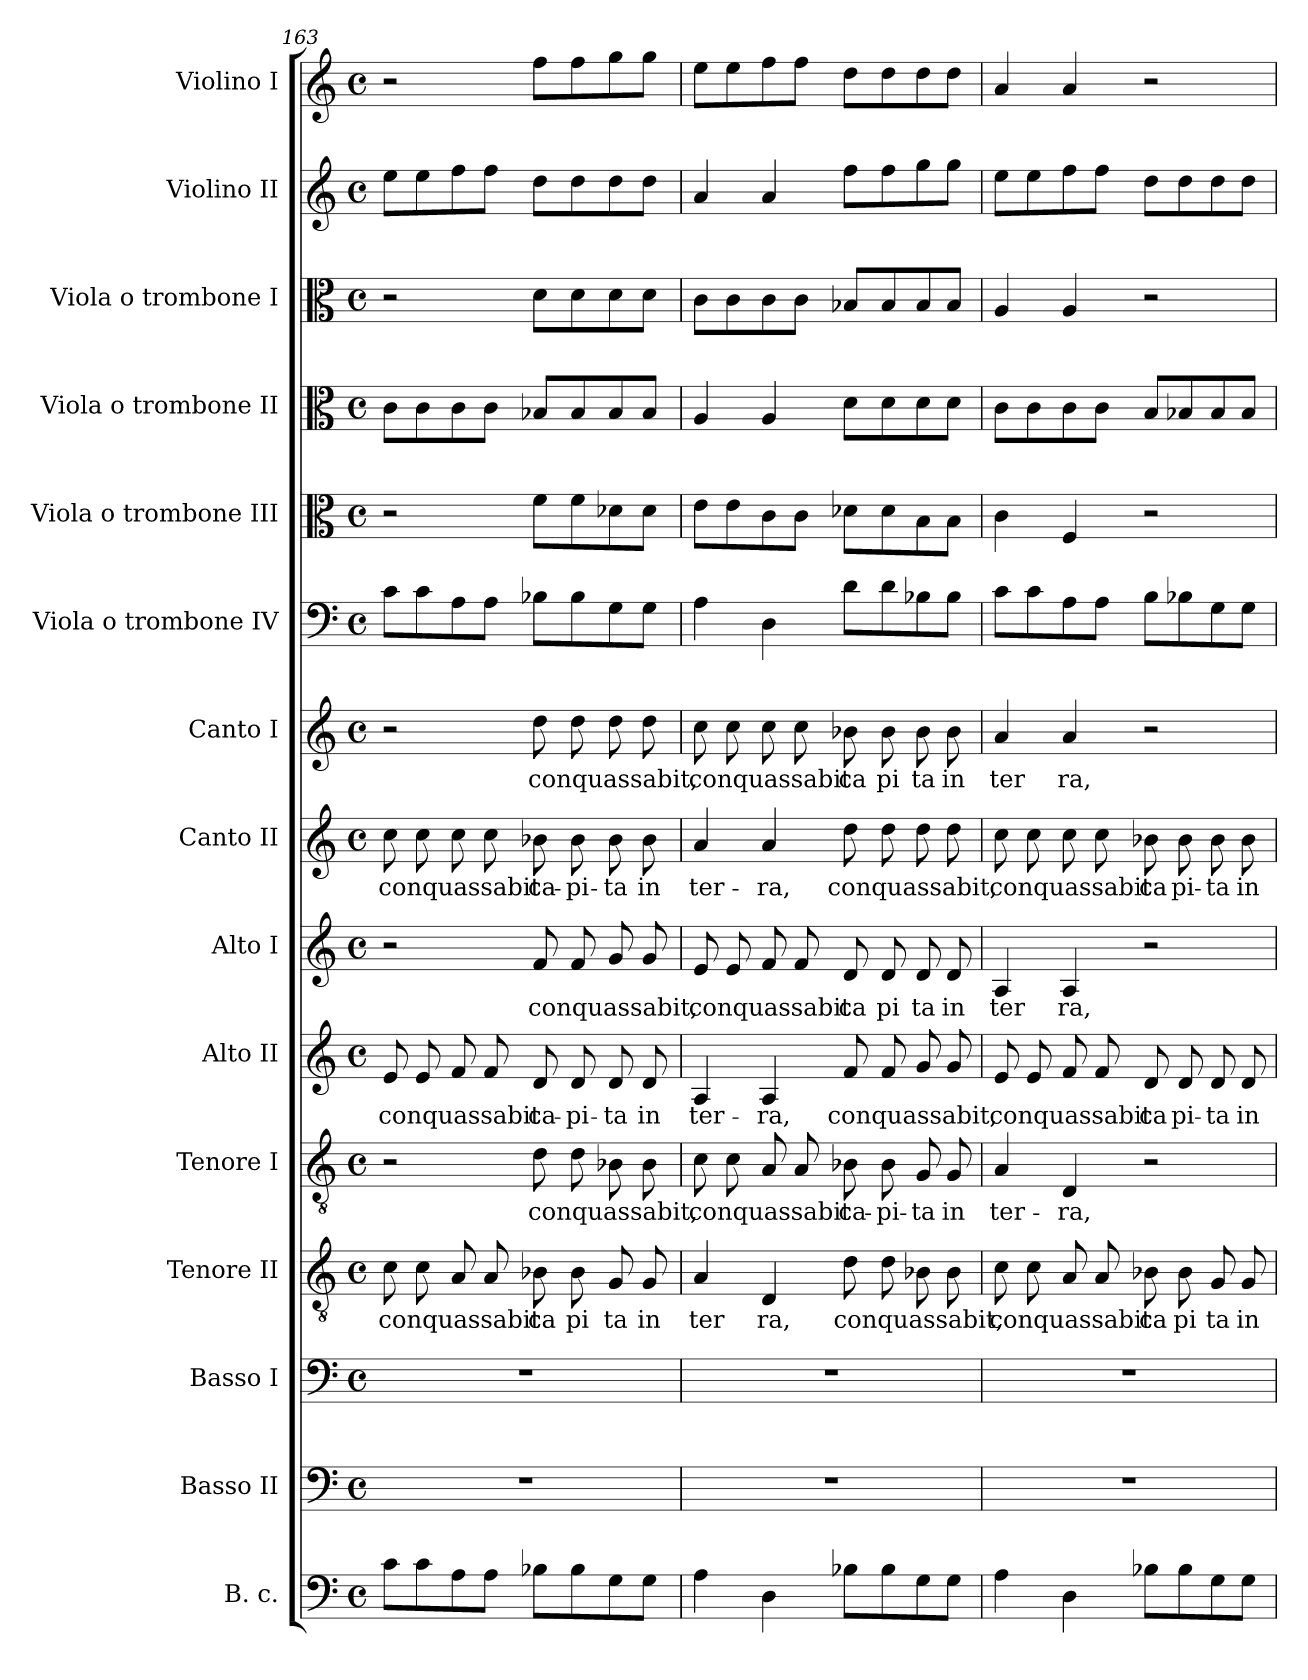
**kern	**kern	**kern	**kern	**text	**kern	**text	**kern	**text	**kern	**text	**kern	**text	**kern	**text	**kern	**kern	**kern	**kern	**kern	**kern
*part15	*part14	*part13	*part12	*part12	*part11	*part11	*part10	*part10	*part9	*part9	*part8	*part8	*part7	*part7	*part6	*part5	*part4	*part3	*part2	*part1
*staff15	*staff14	*staff13	*staff12	*staff12	*staff11	*staff11	*staff10	*staff10	*staff9	*staff9	*staff8	*staff8	*staff7	*staff7	*staff6	*staff5	*staff4	*staff3	*staff2	*staff1
*I"B. c.	*I"Basso II	*I"Basso I	*I"Tenore II	*	*I"Tenore I	*	*I"Alto II	*	*I"Alto I	*	*I"Canto II	*	*I"Canto I	*	*I"Viola o trombone IV	*I"Viola o trombone III	*I"Viola o trombone II	*I"Viola o trombone I	*I"Violino II	*I"Violino I
*	*	*	*	*	*	*	*	*	*	*	*	*	*	*	*I'Vla	*I'Vla	*I'Vla	*I'Vla	*I'Vln	*I'Vln
*clefF4	*clefF4	*clefF4	*clefGv2	*	*clefGv2	*	*clefG2	*	*clefG2	*	*clefG2	*	*clefG2	*	*clefF4	*clefC3	*clefC3	*clefC3	*clefG2	*clefG2
*k[]	*k[]	*k[]	*k[]	*	*k[]	*	*k[]	*	*k[]	*	*k[]	*	*k[]	*	*k[]	*k[]	*k[]	*k[]	*k[]	*k[]
*M4/4	*M4/4	*M4/4	*M4/4	*	*M4/4	*	*M4/4	*	*M4/4	*	*M4/4	*	*M4/4	*	*M4/4	*M4/4	*M4/4	*M4/4	*M4/4	*M4/4
*met(c)	*met(c)	*met(c)	*met(c)	*	*met(c)	*	*met(c)	*	*met(c)	*	*met(c)	*	*met(c)	*	*met(c)	*met(c)	*met(c)	*met(c)	*met(c)	*met(c)
=163	=163	=163	=163	=163	=163	=163	=163	=163	=163	=163	=163	=163	=163	=163	=163	=163	=163	=163	=163	=163
!	!	!	!	!LO:LY:b	!	!	!	!LO:LY:b	!	!	!	!LO:LY:b	!	!	!	!	!	!	!	!
8c\L	1r	1r	8c\	conquassabit	2r	.	8e/	conquassabit	2r	.	8cc\	conquassabit	2r	.	8c\L	2r	8c\L	2r	8ee\L	2r
8c\	.	.	8c\	.	.	.	8e/	.	.	.	8cc\	.	.	.	8c\	.	8c\	.	8ee\	.
8A\	.	.	8A/	.	.	.	8f/	.	.	.	8cc\	.	.	.	8A\	.	8c\	.	8ff\	.
8A\J	.	.	8A/	.	.	.	8f/	.	.	.	8cc\	.	.	.	8A\J	.	8c\J	.	8ff\J	.
!	!	!	!	!LO:LY:b	!	!LO:LY:b	!	!LO:LY:b	!	!LO:LY:b	!	!LO:LY:b	!	!LO:LY:b	!	!	!	!	!	!
8B-X\L	.	.	8B-X\	ca	8d\	conquassabit,	8d/	ca-	8f/	conquassabit,	8b-X\	ca-	8dd\	conquassabit,	8B-X\L	8f\L	8B-X/L	8d\L	8dd\L	8ff\L
!	!	!	!	!LO:LY:b	!	!	!	!LO:LY:b	!	!	!	!LO:LY:b	!	!	!	!	!	!	!	!
8B-\	.	.	8B-\	pi	8d\	.	8d/	-pi-	8f/	.	8b-\	-pi-	8dd\	.	8B-\	8f\	8B-/	8d\	8dd\	8ff\
!	!	!	!	!LO:LY:b	!	!	!	!LO:LY:b	!	!	!	!LO:LY:b	!	!	!	!	!	!	!	!
8G\	.	.	8G/	ta	8B-X\	.	8d/	-ta	8g/	.	8b-\	-ta	8dd\	.	8G\	8d-X\	8B-/	8d\	8dd\	8gg\
!	!	!	!	!LO:LY:b	!	!	!	!LO:LY:b	!	!	!	!LO:LY:b	!	!	!	!	!	!	!	!
8G\J	.	.	8G/	in	8B-\	.	8d/	in	8g/	.	8b-\	in	8dd\	.	8G\J	8d-\J	8B-/J	8d\J	8dd\J	8gg\J
=164	=164	=164	=164	=164	=164	=164	=164	=164	=164	=164	=164	=164	=164	=164	=164	=164	=164	=164	=164	=164
!	!	!	!	!LO:LY:b	!	!LO:LY:b	!	!LO:LY:b	!	!LO:LY:b	!	!LO:LY:b	!	!LO:LY:b	!	!	!	!	!	!
4A\	1r	1r	4A/	ter	8c\	conquassabit	4A/	ter-	8e/	conquassabit	4a/	ter-	8cc\	conquassabit	4A\	8e\L	4A/	8c\L	4a/	8ee\L
.	.	.	.	.	8c\	.	.	.	8e/	.	.	.	8cc\	.	.	8e\	.	8c\	.	8ee\
!	!	!	!	!LO:LY:b	!	!	!	!LO:LY:b	!	!	!	!LO:LY:b	!	!	!	!	!	!	!	!
4D\	.	.	4D/	ra,	8A/	.	4A/	-ra,	8f/	.	4a/	-ra,	8cc\	.	4D\	8c\	4A/	8c\	4a/	8ff\
.	.	.	.	.	8A/	.	.	.	8f/	.	.	.	8cc\	.	.	8c\J	.	8c\J	.	8ff\J
!	!	!	!	!LO:LY:b	!	!LO:LY:b	!	!LO:LY:b	!	!LO:LY:b	!	!LO:LY:b	!	!LO:LY:b	!	!	!	!	!	!
8B-X\L	.	.	8d\	conquassabit,	8B-X\	ca-	8f/	conquassabit,	8d/	ca	8dd\	conquassabit,	8b-X\	ca	8d\L	8d-X\L	8d\L	8B-X/L	8ff\L	8dd\L
!	!	!	!	!	!	!LO:LY:b	!	!	!	!LO:LY:b	!	!	!	!LO:LY:b	!	!	!	!	!	!
8B-\	.	.	8d\	.	8B-\	-pi-	8f/	.	8d/	pi	8dd\	.	8b-\	pi	8d\	8d-\	8d\	8B-/	8ff\	8dd\
!	!	!	!	!	!	!LO:LY:b	!	!	!	!LO:LY:b	!	!	!	!LO:LY:b	!	!	!	!	!	!
8G\	.	.	8B-X\	.	8G/	-ta	8g/	.	8d/	ta	8dd\	.	8b-\	ta	8B-X\	8B\	8d\	8B-/	8gg\	8dd\
!	!	!	!	!	!	!LO:LY:b	!	!	!	!LO:LY:b	!	!	!	!LO:LY:b	!	!	!	!	!	!
8G\J	.	.	8B-\	.	8G/	in	8g/	.	8d/	in	8dd\	.	8b-\	in	8B-\J	8B\J	8d\J	8B-/J	8gg\J	8dd\J
=165	=165	=165	=165	=165	=165	=165	=165	=165	=165	=165	=165	=165	=165	=165	=165	=165	=165	=165	=165	=165
!	!	!	!	!LO:LY:b	!	!LO:LY:b	!	!LO:LY:b	!	!LO:LY:b	!	!LO:LY:b	!	!LO:LY:b	!	!	!	!	!	!
4A\	1r	1r	8c\	conquassabit	4A/	ter-	8e/	conquassabit	4A/	ter	8cc\	conquassabit	4a/	ter	8c\L	4c\	8c\L	4A/	8ee\L	4a/
.	.	.	8c\	.	.	.	8e/	.	.	.	8cc\	.	.	.	8c\	.	8c\	.	8ee\	.
!	!	!	!	!	!	!LO:LY:b	!	!	!	!LO:LY:b	!	!	!	!LO:LY:b	!	!	!	!	!	!
4D\	.	.	8A/	.	4D/	-ra,	8f/	.	4A/	ra,	8cc\	.	4a/	ra,	8A\	4F/	8c\	4A/	8ff\	4a/
.	.	.	8A/	.	.	.	8f/	.	.	.	8cc\	.	.	.	8A\J	.	8c\J	.	8ff\J	.
!	!	!	!	!LO:LY:b	!	!	!	!LO:LY:b	!	!	!	!LO:LY:b	!	!	!	!	!	!	!	!
8B-X\L	.	.	8B-X\	ca	2r	.	8d/	ca	2r	.	8b-X\	ca	2r	.	8B\L	2r	8B/L	2r	8dd\L	2r
!	!	!	!	!LO:LY:b	!	!	!	!LO:LY:b	!	!	!	!LO:LY:b	!	!	!	!	!	!	!	!
8B-\	.	.	8B-\	pi	.	.	8d/	pi-	.	.	8b-\	pi-	.	.	8B-X\	.	8B-X/	.	8dd\	.
!	!	!	!	!LO:LY:b	!	!	!	!LO:LY:b	!	!	!	!LO:LY:b	!	!	!	!	!	!	!	!
8G\	.	.	8G/	ta	.	.	8d/	-ta	.	.	8b-\	-ta	.	.	8G\	.	8B-/	.	8dd\	.
!	!	!	!	!LO:LY:b	!	!	!	!LO:LY:b	!	!	!	!LO:LY:b	!	!	!	!	!	!	!	!
8G\J	.	.	8G/	in	.	.	8d/	in	.	.	8b-\	in	.	.	8G\J	.	8B-/J	.	8dd\J	.
=	=	=	=	=	=	=	=	=	=	=	=	=	=	=	=	=	=	=	=	=
*-	*-	*-	*-	*-	*-	*-	*-	*-	*-	*-	*-	*-	*-	*-	*-	*-	*-	*-	*-	*-
